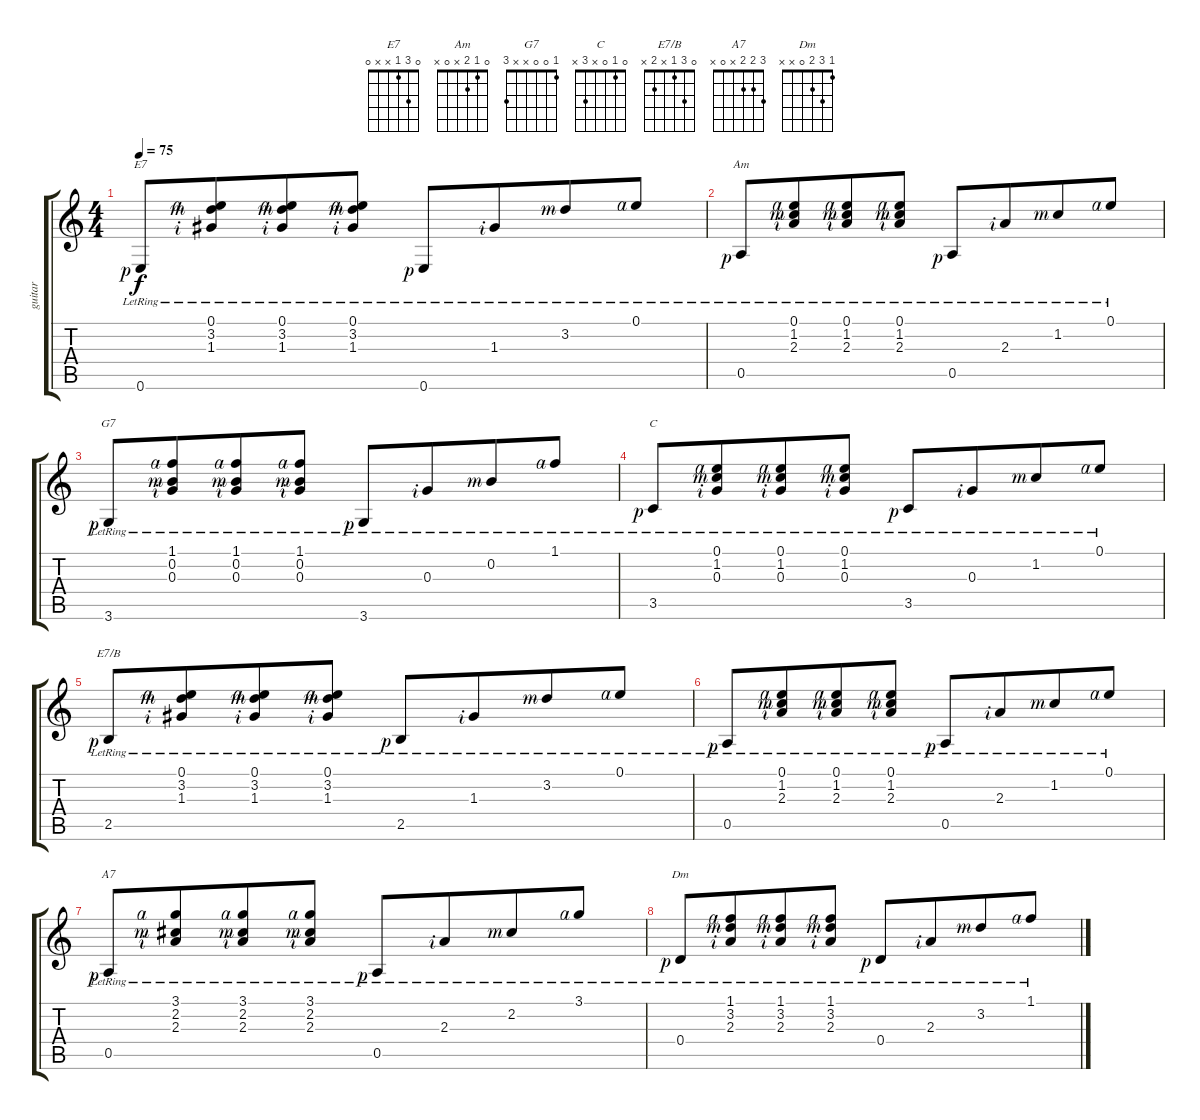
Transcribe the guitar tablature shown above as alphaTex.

\track ("guitar" "guitar") {instrument acousticguitarnylon}
\staff {score tabs}
\tuning (E4 B3 G3 D3 A2 E2) {hide}
\chord ("E7" 0 3 1 x x 0)
\chord ("Am" 0 1 2 x 0 x)
\chord ("G7" 1 0 0 x x 3)
\chord ("C" 0 1 0 x 3 x)
\chord ("E7/B" 0 3 1 x 2 x)
\chord ("A7" 3 2 2 x 0 x)
\chord ("Dm" 1 3 2 0 x x)
\ts (4 4)
\tempo 75
\clef g2
\ks aminor
0.6{lr rf 1}.8{ch "E7" dy f} (0.1{lr rf 4} 3.2{lr rf 3} 1.3{lr rf 2}).8{beam merge} (0.1{lr rf 4} 3.2{lr rf 3} 1.3{lr rf 2}).8 (0.1{lr rf 4} 3.2{lr rf 3} 1.3{lr rf 2}).8 0.6{lr rf 1}.8 1.3{lr rf 2}.8{beam merge} 3.2{lr rf 3}.8 0.1{lr rf 4}.8 |
0.5{lr rf 1}.8{ch "Am"} (0.1{lr rf 4} 1.2{lr rf 3} 2.3{lr rf 2}).8{beam merge} (0.1{lr rf 4} 1.2{lr rf 3} 2.3{lr rf 2}).8 (0.1{lr rf 4} 1.2{lr rf 3} 2.3{lr rf 2}).8 0.5{lr rf 1}.8 2.3{lr rf 2}.8{beam merge} 1.2{lr rf 3}.8 0.1{lr rf 4}.8 |
3.6{lr rf 1}.8{ch "G7"} (1.1{lr rf 4} 0.2{lr rf 3} 0.3{lr rf 2}).8{beam merge} (1.1{lr rf 4} 0.2{lr rf 3} 0.3{lr rf 2}).8 (1.1{lr rf 4} 0.2{lr rf 3} 0.3{lr rf 2}).8 3.6{lr rf 1}.8 0.3{lr rf 2}.8{beam merge} 0.2{lr rf 3}.8 1.1{lr rf 4}.8 |
3.5{lr rf 1}.8{ch "C"} (0.1{lr rf 4} 1.2{lr rf 3} 0.3{lr rf 2}).8{beam merge} (0.1{lr rf 4} 1.2{lr rf 3} 0.3{lr rf 2}).8 (0.1{lr rf 4} 1.2{lr rf 3} 0.3{lr rf 2}).8 3.5{lr rf 1}.8 0.3{lr rf 2}.8{beam merge} 1.2{lr rf 3}.8 0.1{lr rf 4}.8 |
2.5{lr rf 1}.8{ch "E7/B"} (0.1{lr rf 4} 3.2{lr rf 3} 1.3{lr rf 2}).8{beam merge} (0.1{lr rf 4} 3.2{lr rf 3} 1.3{lr rf 2}).8 (0.1{lr rf 4} 3.2{lr rf 3} 1.3{lr rf 2}).8 2.5{lr rf 1}.8 1.3{lr rf 2}.8{beam merge} 3.2{lr rf 3}.8 0.1{lr rf 4}.8 |
0.5{lr rf 1}.8 (0.1{lr rf 4} 1.2{lr rf 3} 2.3{lr rf 2}).8{beam merge} (0.1{lr rf 4} 1.2{lr rf 3} 2.3{lr rf 2}).8 (0.1{lr rf 4} 1.2{lr rf 3} 2.3{lr rf 2}).8 0.5{lr rf 1}.8 2.3{lr rf 2}.8{beam merge} 1.2{lr rf 3}.8 0.1{lr rf 4}.8 |
0.5{lr rf 1}.8{ch "A7"} (3.1{lr rf 4} 2.2{lr rf 3} 2.3{lr rf 2}).8{beam merge} (3.1{lr rf 4} 2.2{lr rf 3} 2.3{lr rf 2}).8 (3.1{lr rf 4} 2.2{lr rf 3} 2.3{lr rf 2}).8 0.5{lr rf 1}.8 2.3{lr rf 2}.8{beam merge} 2.2{lr rf 3}.8 3.1{lr rf 4}.8 |
0.4{lr rf 1}.8{ch "Dm" beam Up} (1.1{lr rf 4} 3.2{lr rf 3} 2.3{lr rf 2}).8{beam Up beam merge} (1.1{lr rf 4} 3.2{lr rf 3} 2.3{lr rf 2}).8{beam Up} (1.1{lr rf 4} 3.2{lr rf 3} 2.3{lr rf 2}).8{beam Up} 0.4{lr rf 1}.8{beam Up} 2.3{lr rf 2}.8{beam Up beam merge} 3.2{lr rf 3}.8{beam Up} 1.1{lr rf 4}.8{beam Up}
